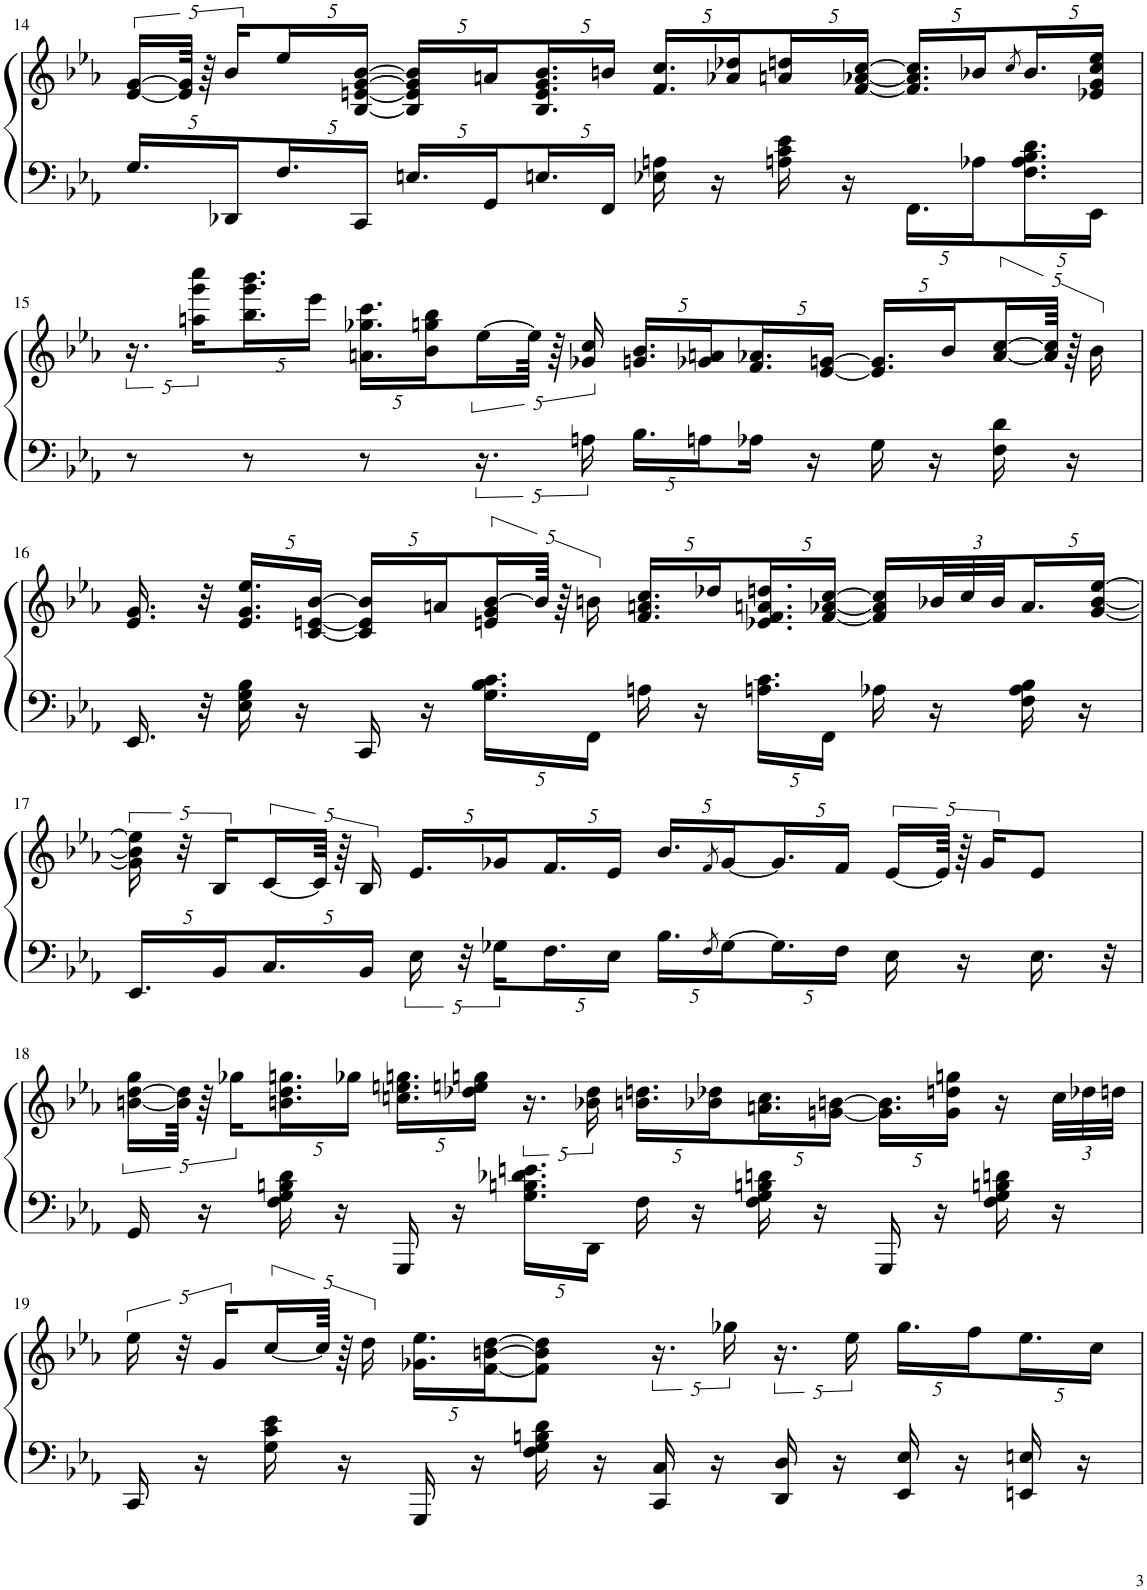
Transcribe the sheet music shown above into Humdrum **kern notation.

**kern	**kern
*part1	*part1
*staff2	*staff1
*I"Piano	*
*I'Pno	*
!!LO:PB:g=z
*clefF4	*clefG2
*k[b-e-a-]	*k[b-e-a-]
*Xbrackettup	*
=14	=14
20.G/LL	[20e-/ [20g/LL
.	80e-/] 80g/]JJkk
.	80r
20DD-X/	20b-/LL
*	*Xbrackettup
20.F/	20ee-/
.	40ryy
20CC/JJ	[20B-/ [20en/ [20g/ [20b-/JJ
20.En/LL	40B-/_ 40e/_ 40g/_ 40b-/_LL
*	*brackettup
.	40B-/] 40e/] 40g/] 40b-/]LL
.	40ryy
20GG/	20an/
20.En/	20.B-/ 20.e/ 20.g/ 20.b-/
*	*Xbrackettup
20FF/JJ	20bn/JJ
16E-X\ 16An\	20.f/ 20.cc/LL
16r	.
.	20a-X/ 20dd-X/
16An\ 16c\ 16e-\	20an/ 20ddn/
.	40ryy
16r	.
.	[8f/ [8a-X/ [8cc/J
20.FF\LL	.
20A-X\	20b-X/
.	8qcc/
20.F\ 20.A-\ 20.B-\ 20.d\	20.b-/
20EE-\JJ	20e-X/ 20g/ 20cc/ 20ee-/JJ
!!LO:LB:g=z
=15	=15
*	*brackettup
8r	20.r
.	20aan\ 20ggg\ 20cccc\LL
*	*Xbrackettup
8r	20.bb-\ 20.ggg\ 20.bbb-\
.	20eee-\JJ
8r	20.an\ 20.gg-X\ 20.ccc\LL
.	20b-\ 20ggn\ 20bb-\
*brackettup	*brackettup
20.r	[20ee-\
.	80ee-\JJkk]
.	80r
20An\	20g-X/ 20cc/
*Xbrackettup	*Xbrackettup
20.B-\LL	20.gn/ 20.b-/LL
20An\	20g-X/ 20an/
16A-X\JJ	20.f/ 20.a-X/
16r	.
.	[20e-/ [20gn/JJ
16G\	20.e-/] 20.g/]LL
16r	.
.	20b-/
*	*brackettup
16F\ 16d\	[20a-/ [20cc/
.	80a-/] 80cc/]JJkk
16r	80r
.	20b-\
!!LO:LB:g=z
=16	=16
16.EE-/	16.e-/ 16.g/
32r	32r
*	*Xbrackettup
16E-\ 16G\ 16B-\	20.e-/ 20.g/ 20.ee-/LL
16r	.
.	[20c/ [20en/ [20b-/JJ
16CC/	20c/] 20e/] 20b-/]LL
.	40ryy
16r	.
.	20an/
20.G\ 20.B-\ 20.c\LL	[40en/ [40g/ [40b-/
.	40e/] 40g/] 40b-/_
.	80b-/JJkk]
.	80r
20FF\JJ	20bn\
16An\	[20f/ [20an/ [20cc/LL
.	40f/] 40a/] 40cc/]LL
16r	.
.	20dd-X/
20.An\ 20.c\LL	20.e-X/ 20.f/ 20.an/ 20.ddn/
20FF\JJ	[20f/ [20a-X/ [20cc/JJ
16A-X\	16f/] 16a-/] 16cc/]LL
16r	48b-X/L
.	48cc/
.	48b-/J
16F\ 16A-\ 16B-\	20.a-/
16r	.
.	[20g/ [20b-/ [20ee-/JJ
!!LO:LB:g=z
=17	=17
*	*brackettup
20.EE-/LL	20g\] 20b-\] 20ee-\]
.	40r
20BB-/	20B-/LL
20.C/	[20c/
.	80c/JJkk]
.	80r
20BB-/JJ	20B-/
*brackettup	*Xbrackettup
20E-\	20.e-/LL
40r	.
20G-X\LL	20g-X/
*Xbrackettup	*
20.F\	20.f/
20E-\JJ	20e-/JJ
20.B-\LL	20.b-/LL
8qF/	8qf/
[8G-\	[8g-/
20F\JJ	20f/JJ
16E-\	[20e-/LL
.	80e-/JJkk]
16r	80r
.	20g-/KL
16.E-\	8e-/J
32r	.
!!LO:LB:g=z
=18	=18
*	*brackettup
16GG/	[20bn\ [20dd\ 20gg\LL
.	80b\] 80dd\]JJkk
16r	80r
.	20gg-X\LL
*	*Xbrackettup
16F\ 16G\ 16Bn\ 16d\	20.bn\ 20.dd\ 20.ggn\
16r	.
.	20gg-X\JJ
16GGG/	20.ccn\ 20.een\ 20.ggn\LL
16r	.
.	20dd-X\ 20een\ 20ggn\JJ
*	*brackettup
20.G\ 20.Bn\ 20.d-X\ 20.en\LL	20.r
20DD\JJ	20b-X\ 20dd-\
*	*Xbrackettup
16F\	20.bn\ 20.ddn\LL
16r	.
.	20b-X\ 20dd-X\
16F\ 16G\ 16Bn\ 16dn\	20.an\ 20.cc\
16r	.
.	[20gn\ [20bn\JJ
16GGG/	20.g\] 20.b\]LL
16r	.
.	20g\ 20ddn\ 20ggn\JJ
16F\ 16G\ 16Bn\ 16dn\	16r
16r	48cc\LLL
.	48dd-X\
.	48ddn\JJJ
!!LO:LB:g=z
=19	=19
*	*brackettup
16CC/	20ee-\
.	40r
16r	.
.	20g/LL
16G\ 16c\ 16e-\	[20cc/
.	80cc/JJkk]
16r	80r
.	20dd\
*	*Xbrackettup
16GGG/	20.g-X\ 20.ee-\LL
16r	.
.	[20f\ [20bn\ [20dd\J
16F\ 16G\ 16Bn\ 16d\	8f\] 8b\] 8dd\]J
16r	.
*	*brackettup
16CC/ 16C/	20.r
16r	.
.	20gg-X\
16DD/ 16D/	20.r
16r	.
.	20ee-\
*	*Xbrackettup
16EE-/ 16E-/	20.gg-\LL
16r	.
.	20ff\
16EEn/ 16En/	20.ee-\
16r	.
.	20cc\JJ
=	=
*-	*-
